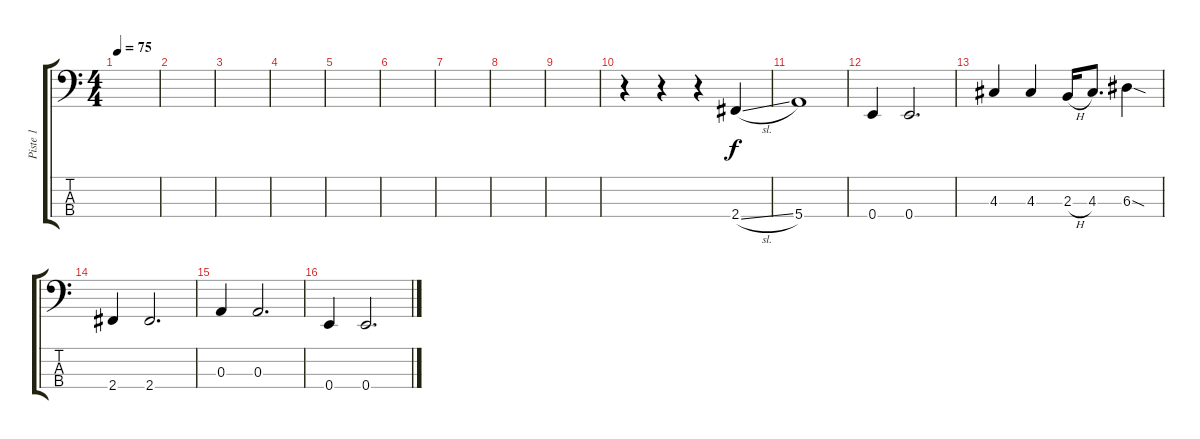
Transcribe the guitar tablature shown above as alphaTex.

\track ("Piste 1" "Piste 1") {instrument electricbassfinger}
\staff {score tabs}
\tuning (G2 D2 A1 E1) {hide}
\ts (4 4)
\tempo 75
\clef f4
\ks c
|
|
|
|
|
|
|
|
|
r.4 r.4 r.4 2.4{sl}.4 |
5.4.1 |
0.4.4 0.4.2{d} |
4.3.4 4.3.4 2.3{h}.16 4.3.8{d} 6.3{sod}.4 |
2.4.4 2.4.2{d} |
0.3.4 0.3.2{d} |
0.4.4 0.4.2{d}
